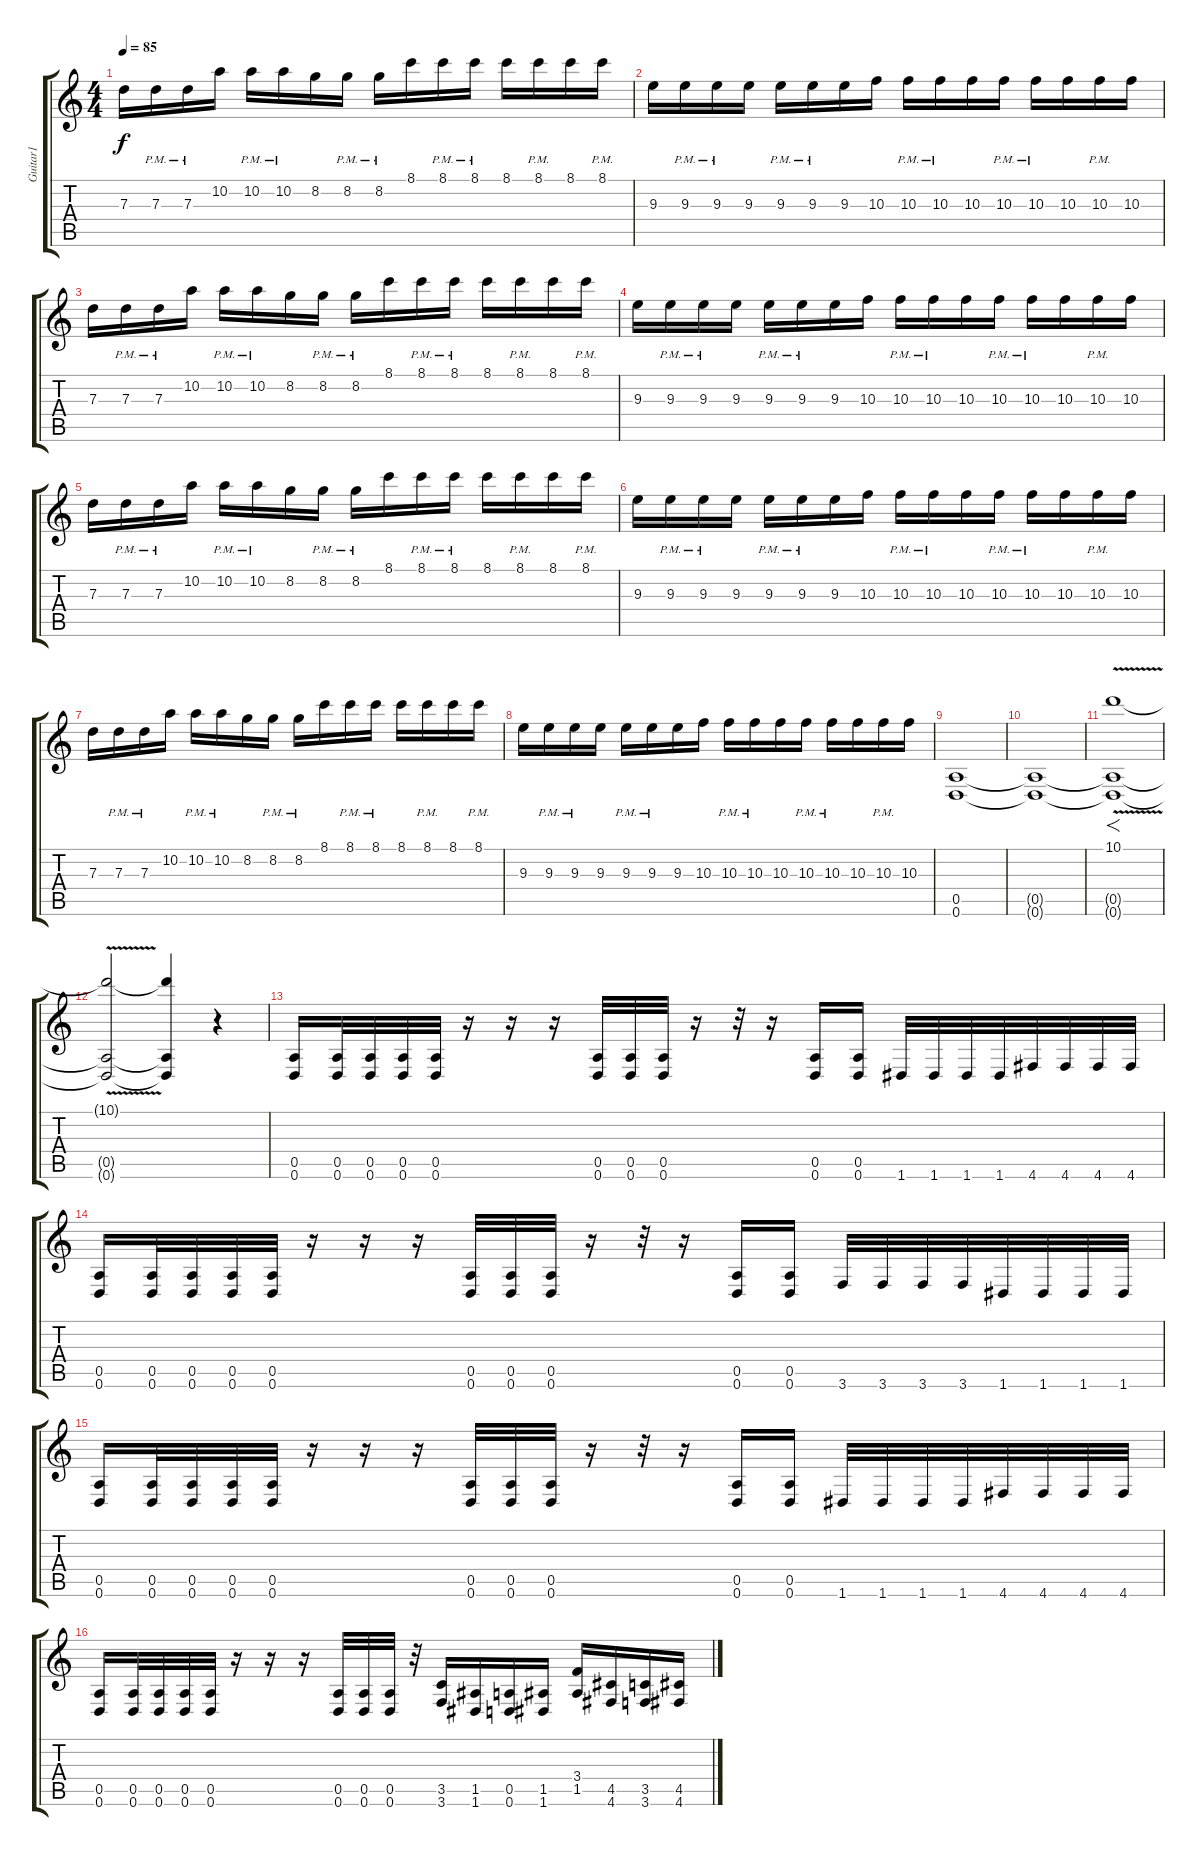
\track ("Guitar1" "Guitar1") {instrument distortionguitar}
\staff {score tabs}
\tuning (E4 B3 G3 D3 A2 D2) {hide}
\ts (4 4)
\tempo 85
\clef g2
\ks c
7.3.16{dy f} 7.3{pm}.16 7.3{pm}.16 10.2.16 10.2{pm}.16 10.2{pm}.16 8.2.16 8.2{pm}.16 8.2{pm}.16 8.1.16 8.1{pm}.16 8.1{pm}.16 8.1.16 8.1{pm}.16 8.1.16 8.1{pm}.16 |
9.3.16 9.3{pm}.16 9.3{pm}.16 9.3.16 9.3{pm}.16 9.3{pm}.16 9.3.16 10.3.16 10.3{pm}.16 10.3{pm}.16 10.3.16 10.3{pm}.16 10.3{pm}.16 10.3.16 10.3{pm}.16 10.3.16 |
7.3.16 7.3{pm}.16 7.3{pm}.16 10.2.16 10.2{pm}.16 10.2{pm}.16 8.2.16 8.2{pm}.16 8.2{pm}.16 8.1.16 8.1{pm}.16 8.1{pm}.16 8.1.16 8.1{pm}.16 8.1.16 8.1{pm}.16 |
9.3.16 9.3{pm}.16 9.3{pm}.16 9.3.16 9.3{pm}.16 9.3{pm}.16 9.3.16 10.3.16 10.3{pm}.16 10.3{pm}.16 10.3.16 10.3{pm}.16 10.3{pm}.16 10.3.16 10.3{pm}.16 10.3.16 |
7.3.16 7.3{pm}.16 7.3{pm}.16 10.2.16 10.2{pm}.16 10.2{pm}.16 8.2.16 8.2{pm}.16 8.2{pm}.16 8.1.16 8.1{pm}.16 8.1{pm}.16 8.1.16 8.1{pm}.16 8.1.16 8.1{pm}.16 |
9.3.16 9.3{pm}.16 9.3{pm}.16 9.3.16 9.3{pm}.16 9.3{pm}.16 9.3.16 10.3.16 10.3{pm}.16 10.3{pm}.16 10.3.16 10.3{pm}.16 10.3{pm}.16 10.3.16 10.3{pm}.16 10.3.16 |
7.3.16 7.3{pm}.16 7.3{pm}.16 10.2.16 10.2{pm}.16 10.2{pm}.16 8.2.16 8.2{pm}.16 8.2{pm}.16 8.1.16 8.1{pm}.16 8.1{pm}.16 8.1.16 8.1{pm}.16 8.1.16 8.1{pm}.16 |
9.3.16 9.3{pm}.16 9.3{pm}.16 9.3.16 9.3{pm}.16 9.3{pm}.16 9.3.16 10.3.16 10.3{pm}.16 10.3{pm}.16 10.3.16 10.3{pm}.16 10.3{pm}.16 10.3.16 10.3{pm}.16 10.3.16 |
(0.5 0.6).1 |
(0.5{t} 0.6{t}).1 |
(10.1{v} 0.5{t} 0.6{t}).1{f} |
(10.1{t} 0.5{t} 0.6{t}).2 (10.1{t} 0.5{t} 0.6{t}).4 r.4 |
(0.5 0.6).16 (0.5 0.6).32 (0.5 0.6).32 (0.5 0.6).32 (0.5 0.6).32 r.16 r.16 r.16 (0.5 0.6).32 (0.5 0.6).32 (0.5 0.6).32 r.16 r.32 r.16 (0.5 0.6).16 (0.5 0.6).16 1.6.32 1.6.32 1.6.32 1.6.32 4.6.32 4.6.32 4.6.32 4.6.32 |
(0.5 0.6).16 (0.5 0.6).32 (0.5 0.6).32 (0.5 0.6).32 (0.5 0.6).32 r.16 r.16 r.16 (0.5 0.6).32 (0.5 0.6).32 (0.5 0.6).32 r.16 r.32 r.16 (0.5 0.6).16 (0.5 0.6).16 3.6.32 3.6.32 3.6.32 3.6.32 1.6.32 1.6.32 1.6.32 1.6.32 |
(0.5 0.6).16 (0.5 0.6).32 (0.5 0.6).32 (0.5 0.6).32 (0.5 0.6).32 r.16 r.16 r.16 (0.5 0.6).32 (0.5 0.6).32 (0.5 0.6).32 r.16 r.32 r.16 (0.5 0.6).16 (0.5 0.6).16 1.6.32 1.6.32 1.6.32 1.6.32 4.6.32 4.6.32 4.6.32 4.6.32 |
(0.5 0.6).16 (0.5 0.6).32 (0.5 0.6).32 (0.5 0.6).32 (0.5 0.6).32 r.16 r.16 r.16 (0.5 0.6).32 (0.5 0.6).32 (0.5 0.6).32 r.32 (3.5 3.6).16 (1.5 1.6).16 (0.5 0.6).16 (1.5 1.6).16 (3.4 1.5).16 (4.5 4.6).16 (3.5 3.6).16 (4.5 4.6).16
